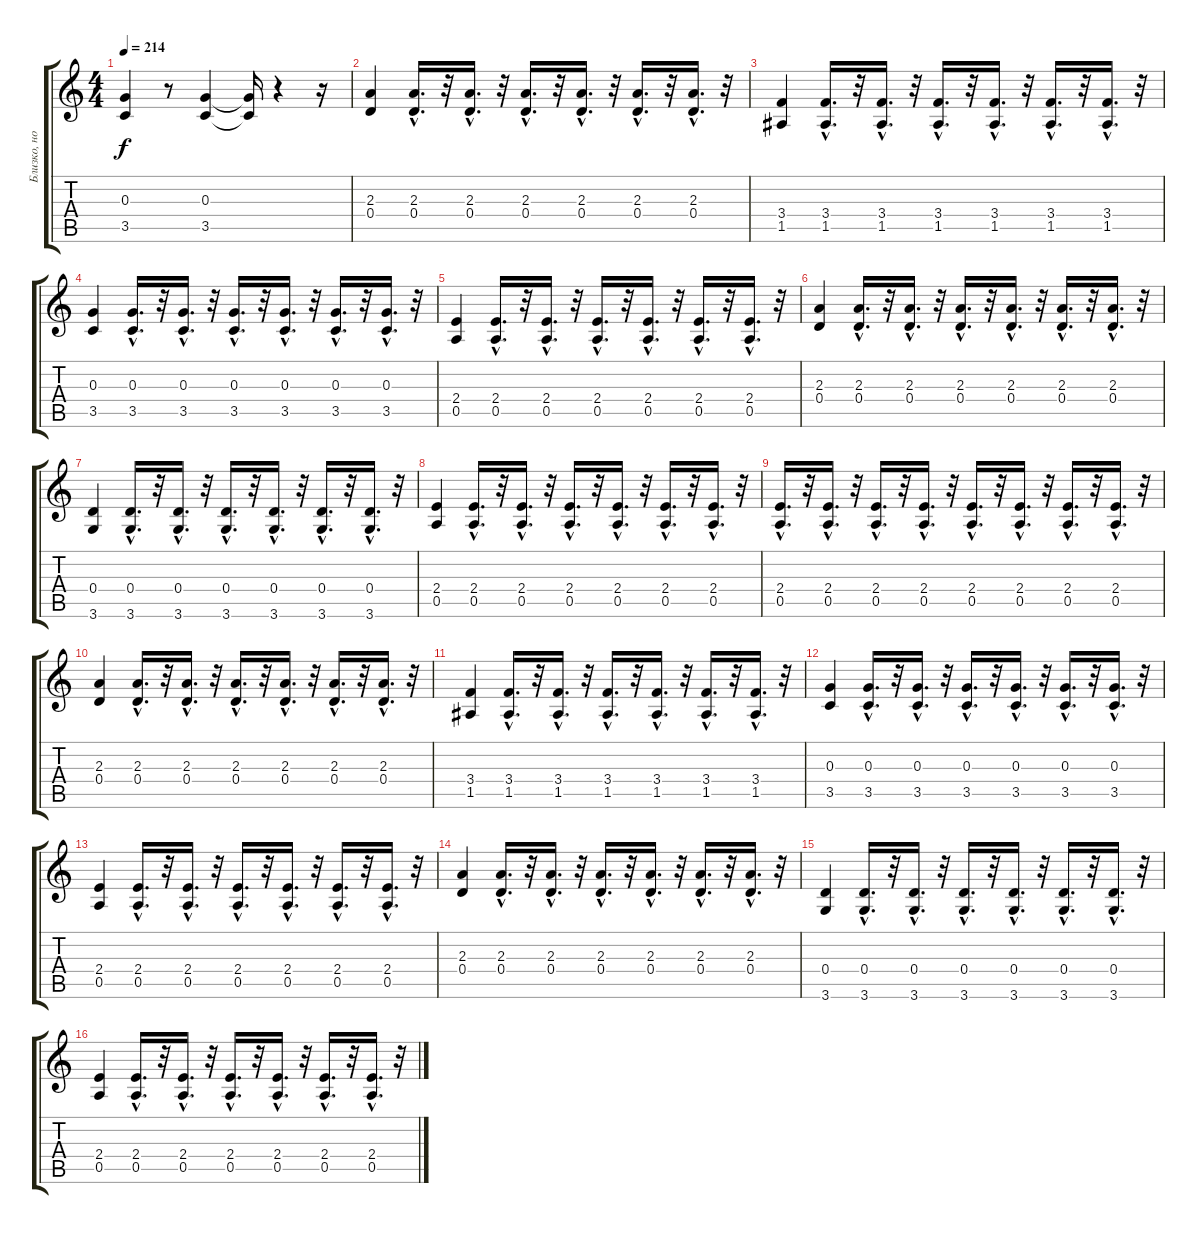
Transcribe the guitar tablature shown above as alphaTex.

\track ("Близко, но не оригинал" "Близко, но") {instrument overdrivenguitar}
\staff {score tabs}
\tuning (E4 B3 G3 D3 A2 E2) {hide}
\ts (4 4)
\tempo 214
\clef g2
\ks c
(0.3 3.5).4{dy f} r.8 (0.3 3.5).4 (0.3{t} 3.5{t}).16 r.4 r.16 |
(2.3 0.4).4 (2.3{hac} 0.4{hac}).16{d} r.32 (2.3{hac} 0.4{hac}).16{d} r.32 (2.3{hac} 0.4{hac}).16{d} r.32 (2.3{hac} 0.4{hac}).16{d} r.32 (2.3{hac} 0.4{hac}).16{d} r.32 (2.3{hac} 0.4{hac}).16{d} r.32 |
(3.4 1.5).4 (3.4{hac} 1.5{hac}).16{d} r.32 (3.4{hac} 1.5{hac}).16{d} r.32 (3.4{hac} 1.5{hac}).16{d} r.32 (3.4{hac} 1.5{hac}).16{d} r.32 (3.4{hac} 1.5{hac}).16{d} r.32 (3.4{hac} 1.5{hac}).16{d} r.32 |
(0.3 3.5).4 (0.3{hac} 3.5{hac}).16{d} r.32 (0.3{hac} 3.5{hac}).16{d} r.32 (0.3{hac} 3.5{hac}).16{d} r.32 (0.3{hac} 3.5{hac}).16{d} r.32 (0.3{hac} 3.5{hac}).16{d} r.32 (0.3{hac} 3.5{hac}).16{d} r.32 |
(2.4 0.5).4 (2.4{hac} 0.5{hac}).16{d} r.32 (2.4{hac} 0.5{hac}).16{d} r.32 (2.4{hac} 0.5{hac}).16{d} r.32 (2.4{hac} 0.5{hac}).16{d} r.32 (2.4{hac} 0.5{hac}).16{d} r.32 (2.4{hac} 0.5{hac}).16{d} r.32 |
(2.3 0.4).4 (2.3{hac} 0.4{hac}).16{d} r.32 (2.3{hac} 0.4{hac}).16{d} r.32 (2.3{hac} 0.4{hac}).16{d} r.32 (2.3{hac} 0.4{hac}).16{d} r.32 (2.3{hac} 0.4{hac}).16{d} r.32 (2.3{hac} 0.4{hac}).16{d} r.32 |
(0.4 3.6).4 (0.4{hac} 3.6{hac}).16{d} r.32 (0.4{hac} 3.6{hac}).16{d} r.32 (0.4{hac} 3.6{hac}).16{d} r.32 (0.4{hac} 3.6{hac}).16{d} r.32 (0.4{hac} 3.6{hac}).16{d} r.32 (0.4{hac} 3.6{hac}).16{d} r.32 |
(2.4 0.5).4 (2.4{hac} 0.5{hac}).16{d} r.32 (2.4{hac} 0.5{hac}).16{d} r.32 (2.4{hac} 0.5{hac}).16{d} r.32 (2.4{hac} 0.5{hac}).16{d} r.32 (2.4{hac} 0.5{hac}).16{d} r.32 (2.4{hac} 0.5{hac}).16{d} r.32 |
(2.4{hac} 0.5{hac}).16{d} r.32 (2.4{hac} 0.5{hac}).16{d} r.32 (2.4{hac} 0.5{hac}).16{d} r.32 (2.4{hac} 0.5{hac}).16{d} r.32 (2.4{hac} 0.5{hac}).16{d} r.32 (2.4{hac} 0.5{hac}).16{d} r.32 (2.4{hac} 0.5{hac}).16{d} r.32 (2.4{hac} 0.5{hac}).16{d} r.32 |
(2.3 0.4).4 (2.3{hac} 0.4{hac}).16{d} r.32 (2.3{hac} 0.4{hac}).16{d} r.32 (2.3{hac} 0.4{hac}).16{d} r.32 (2.3{hac} 0.4{hac}).16{d} r.32 (2.3{hac} 0.4{hac}).16{d} r.32 (2.3{hac} 0.4{hac}).16{d} r.32 |
(3.4 1.5).4 (3.4{hac} 1.5{hac}).16{d} r.32 (3.4{hac} 1.5{hac}).16{d} r.32 (3.4{hac} 1.5{hac}).16{d} r.32 (3.4{hac} 1.5{hac}).16{d} r.32 (3.4{hac} 1.5{hac}).16{d} r.32 (3.4{hac} 1.5{hac}).16{d} r.32 |
(0.3 3.5).4 (0.3{hac} 3.5{hac}).16{d} r.32 (0.3{hac} 3.5{hac}).16{d} r.32 (0.3{hac} 3.5{hac}).16{d} r.32 (0.3{hac} 3.5{hac}).16{d} r.32 (0.3{hac} 3.5{hac}).16{d} r.32 (0.3{hac} 3.5{hac}).16{d} r.32 |
(2.4 0.5).4 (2.4{hac} 0.5{hac}).16{d} r.32 (2.4{hac} 0.5{hac}).16{d} r.32 (2.4{hac} 0.5{hac}).16{d} r.32 (2.4{hac} 0.5{hac}).16{d} r.32 (2.4{hac} 0.5{hac}).16{d} r.32 (2.4{hac} 0.5{hac}).16{d} r.32 |
(2.3 0.4).4 (2.3{hac} 0.4{hac}).16{d} r.32 (2.3{hac} 0.4{hac}).16{d} r.32 (2.3{hac} 0.4{hac}).16{d} r.32 (2.3{hac} 0.4{hac}).16{d} r.32 (2.3{hac} 0.4{hac}).16{d} r.32 (2.3{hac} 0.4{hac}).16{d} r.32 |
(0.4 3.6).4 (0.4{hac} 3.6{hac}).16{d} r.32 (0.4{hac} 3.6{hac}).16{d} r.32 (0.4{hac} 3.6{hac}).16{d} r.32 (0.4{hac} 3.6{hac}).16{d} r.32 (0.4{hac} 3.6{hac}).16{d} r.32 (0.4{hac} 3.6{hac}).16{d} r.32 |
(2.4 0.5).4 (2.4{hac} 0.5{hac}).16{d} r.32 (2.4{hac} 0.5{hac}).16{d} r.32 (2.4{hac} 0.5{hac}).16{d} r.32 (2.4{hac} 0.5{hac}).16{d} r.32 (2.4{hac} 0.5{hac}).16{d} r.32 (2.4{hac} 0.5{hac}).16{d} r.32
